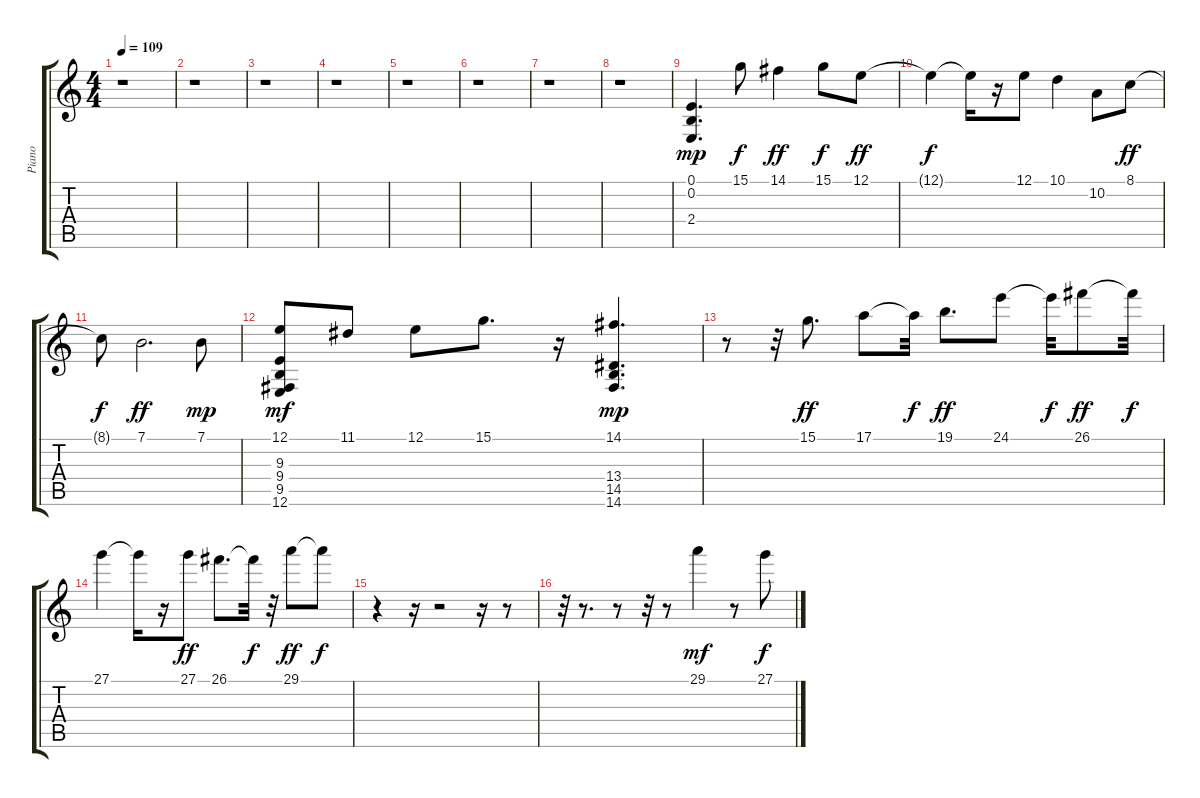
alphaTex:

\track ("Piano" "Piano") {instrument brightacousticpiano}
\staff {score tabs}
\tuning (E4 B3 G3 D3 A2 E2) {hide}
\ts (4 4)
\tempo 109
\clef g2
\ks c
r.1{dy f} |
r.1 |
r.1 |
r.1 |
r.1 |
r.1 |
r.1 |
r.1 |
(0.1 0.2 2.4).4{d dy mp} 15.1.8{dy f} 14.1.4{dy ff} 15.1.8{dy f} 12.1.8{dy ff} |
12.1{t}.4{dy f} 12.1{t}.16 r.16 12.1.8 10.1.4 10.2.8 8.1.8{dy ff} |
8.1{t}.8{dy f} 7.1.2{d dy ff} 7.1.8{dy mp} |
(12.1 9.3 9.4 9.5 12.6).8{dy mf} 11.1.8 12.1.8 15.1.8{d} r.16 (14.1 13.4 14.5 14.6).4{d dy mp} |
r.8 r.32 15.1.8{d dy ff} 17.1.8 17.1{t}.32{dy f} 19.1.8{d dy ff} 24.1.8 24.1{t}.32{dy f} 26.1.8{dy ff} 26.1{t}.32{dy f} |
27.1.4 27.1{t}.16 r.16 27.1.8{dy ff} 26.1.8{d} 26.1{t}.32{dy f} r.32 29.1.8{dy ff} 29.1{t}.8{dy f} |
r.4 r.16 r.2 r.16 r.8 |
r.32 r.8{d} r.8 r.32 r.8 29.1.4{dy mf} r.8 27.1.8{dy f}
